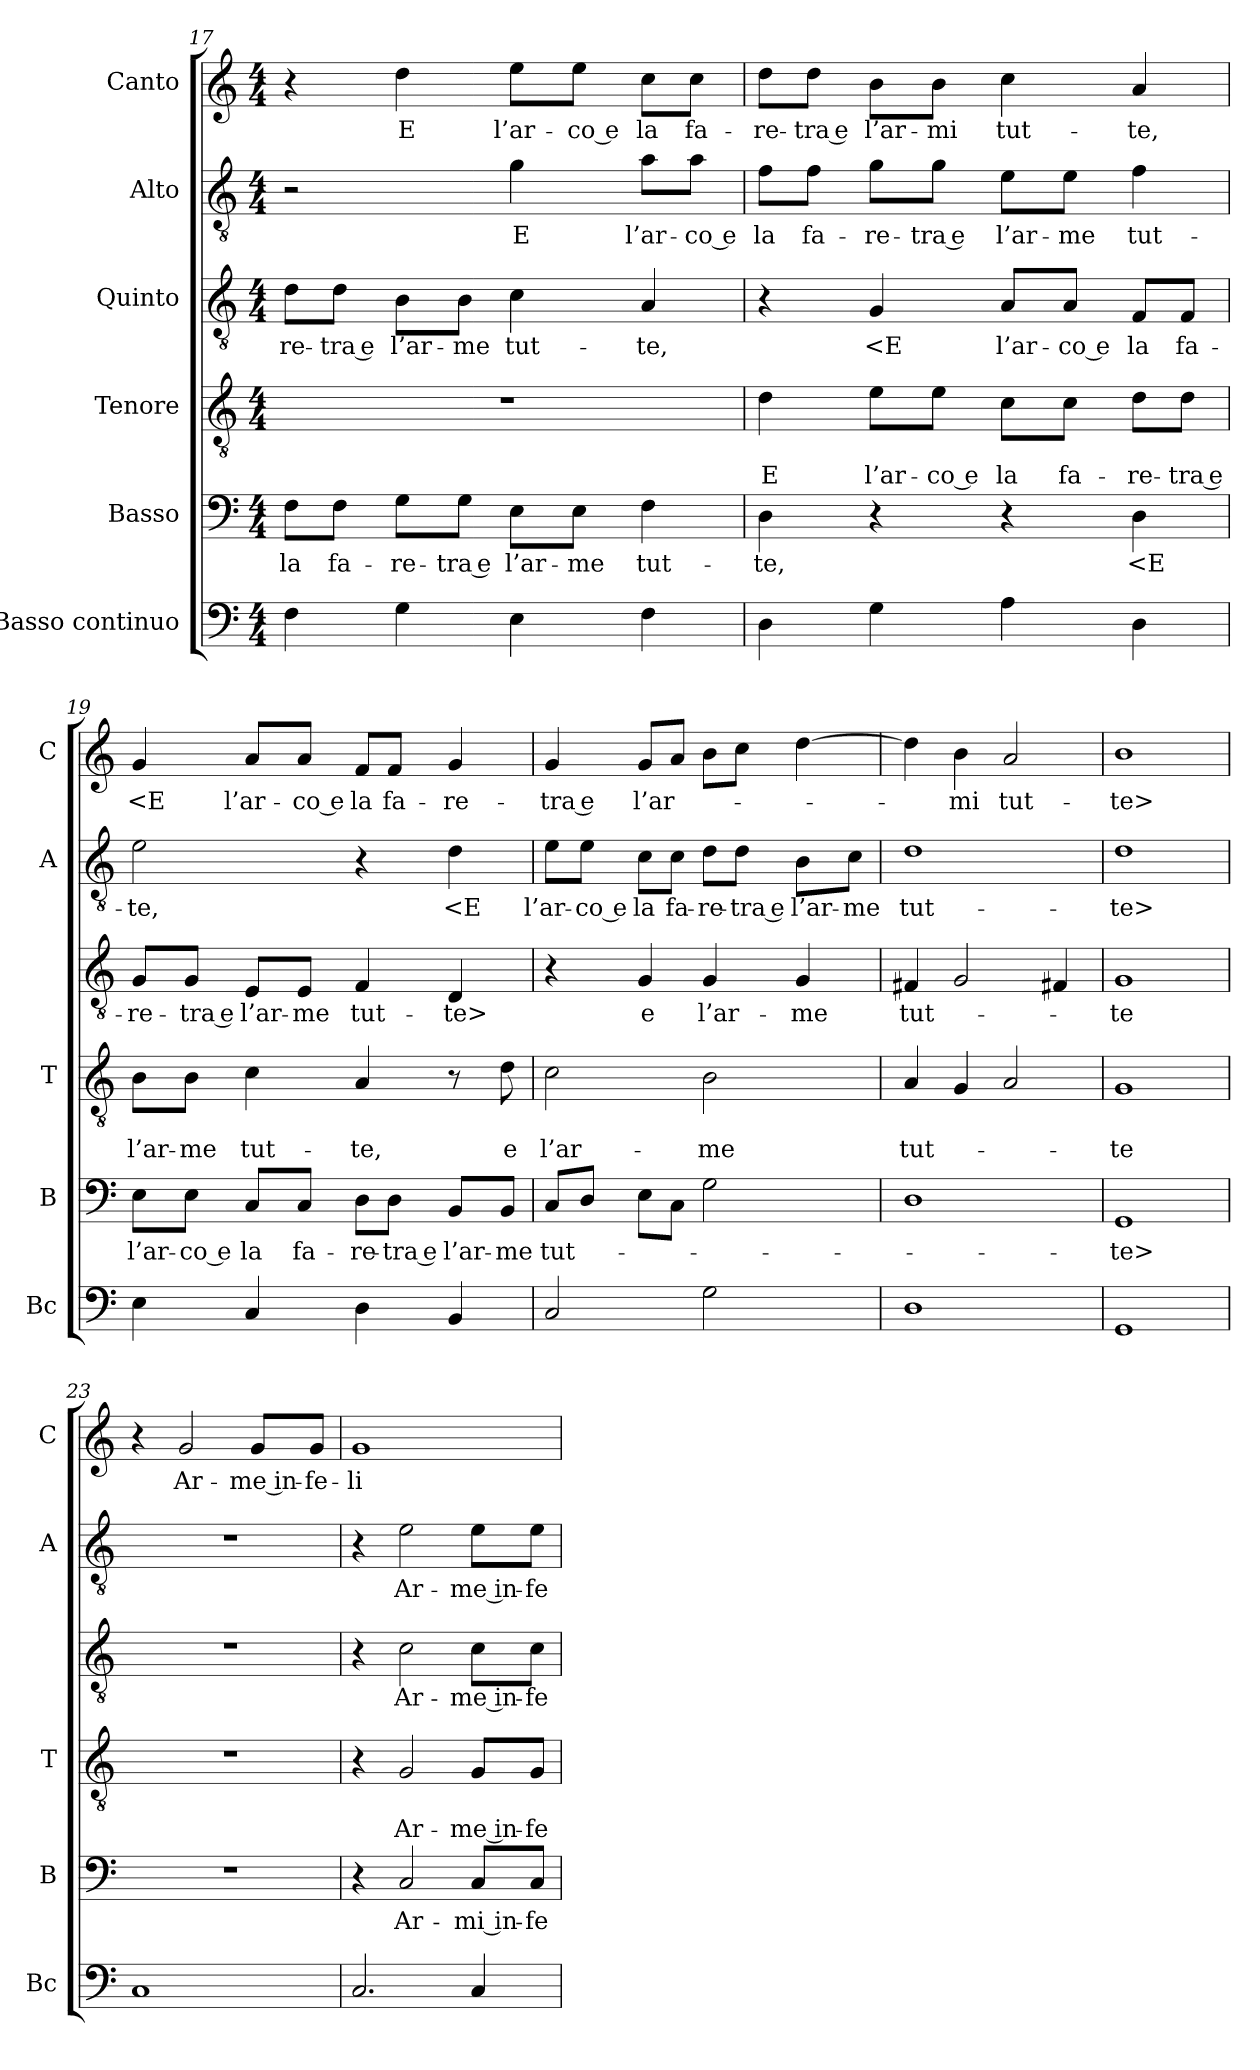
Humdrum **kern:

**kern	**kern	**text	**kern	**text	**text	**kern	**text	**kern	**text	**kern	**text
*part6	*part5	*part5	*part4	*part4	*part4	*part3	*part3	*part2	*part2	*part1	*part1
*staff6	*staff5	*staff5	*staff4	*staff4	*staff4	*staff3	*staff3	*staff2	*staff2	*staff1	*staff1
*I"Basso continuo	*I"Basso	*	*I"Tenore	*	*	*I"Quinto	*	*I"Alto	*	*I"Canto	*
*I'Bc	*I'B	*	*I'T	*	*	*	*	*I'A	*	*I'C	*
*clefF4	*clefF4	*	*clefGv2	*	*	*clefGv2	*	*clefGv2	*	*clefG2	*
*k[]	*k[]	*	*k[]	*	*	*k[]	*	*k[]	*	*k[]	*
*C:	*C:	*	*C:	*	*	*C:	*	*C:	*	*C:	*
*M4/4	*M4/4	*	*M4/4	*	*	*M4/4	*	*M4/4	*	*M4/4	*
=17	=17	=17	=17	=17	=17	=17	=17	=17	=17	=17	=17
4F	8F\L	la	1r	.	.	8d\L	-re-	2r	.	4r	.
.	8F\J	fa-	.	.	.	8d\J	-tra e	.	.	.	.
4G	8G\L	-re-	.	.	.	8B\L	l’ar-	.	.	4dd	E
.	8G\J	-tra e	.	.	.	8B\J	-me	.	.	.	.
4E	8E\L	l’ar-	.	.	.	4c	tut-	4g	E	8ee\L	l’ar-
.	8E\J	-me	.	.	.	.	.	.	.	8ee\J	-co e
4F	4F	tut-	.	.	.	4A	-te,	8a\L	l’ar-	8cc\L	la
.	.	.	.	.	.	.	.	8a\J	-co e	8cc\J	fa-
=18	=18	=18	=18	=18	=18	=18	=18	=18	=18	=18	=18
4D	4D	-te,	4d	.	E	4r	.	8f\L	la	8dd\L	-re-
.	.	.	.	.	.	.	.	8f\J	fa-	8dd\J	-tra e
4G	4r	.	8e\L	.	l’ar-	4G	<E	8g\L	-re-	8b\L	l’ar-
.	.	.	8e\J	.	-co e	.	.	8g\J	-tra e	8b\J	-mi
4A	4r	.	8c\L	.	la	8A/L	l’ar-	8e\L	l’ar-	4cc	tut-
.	.	.	8c\J	.	fa-	8A/J	-co e	8e\J	-me	.	.
4D	4D	<E	8d\L	.	-re-	8F/L	la	4f	tut-	4a	-te,
.	.	.	8d\J	.	-tra e	8F/J	fa-	.	.	.	.
=19	=19	=19	=19	=19	=19	=19	=19	=19	=19	=19	=19
4E	8E\L	l’ar-	8B\L	.	l’ar-	8G/L	-re-	2e	-te,	4g	<E
.	8E\J	-co e	8B\J	.	-me	8G/J	-tra e	.	.	.	.
4C	8C/L	la	4c	.	tut-	8E/L	l’ar-	.	.	8a/L	l’ar-
.	8C/J	fa-	.	.	.	8E/J	-me	.	.	8a/J	-co e
4D	8D\L	-re-	4A	.	-te,	4F	tut-	4r	.	8f/L	la
.	8D\J	-tra e	.	.	.	.	.	.	.	8f/J	fa-
4BB	8BB/L	l’ar-	8r	.	.	4D	-te>	4d	<E	4g	-re-
.	8BB/J	-me	8d	.	e	.	.	.	.	.	.
=20	=20	=20	=20	=20	=20	=20	=20	=20	=20	=20	=20
2C	8C/L	tut-	2c	.	l’ar-	4r	.	8e\L	l’ar-	4g	-tra e
.	8D/J	.	.	.	.	.	.	8e\J	-co e	.	.
.	8E\L	.	.	.	.	4G	e	8c\L	la	8g/L	l’ar-
.	8C\J	.	.	.	.	.	.	8c\J	fa-	8a/J	.
2G	2G	.	2B	.	-me	4G	l’ar-	8d\L	-re-	8b\L	.
.	.	.	.	.	.	.	.	8d\J	-tra e	8cc\J	.
.	.	.	.	.	.	4G	-me	8B\L	l’ar-	[4dd	.
.	.	.	.	.	.	.	.	8c\J	-me	.	.
=21	=21	=21	=21	=21	=21	=21	=21	=21	=21	=21	=21
1D	1D	.	4A	.	tut-	4F#X	tut-	1d	tut-	4dd]	.
.	.	.	4G	.	.	2G	.	.	.	4b	-mi
.	.	.	2A	.	.	.	.	.	.	2a	tut-
.	.	.	.	.	.	4F#X	.	.	.	.	.
=22	=22	=22	=22	=22	=22	=22	=22	=22	=22	=22	=22
1GG	1GG	-te>	1G	.	-te	1G	-te	1d	-te>	1b	-te>
=23	=23	=23	=23	=23	=23	=23	=23	=23	=23	=23	=23
1C	1r	.	1r	.	.	1r	.	1r	.	4r	.
.	.	.	.	.	.	.	.	.	.	2g	Ar-
.	.	.	.	.	.	.	.	.	.	8g/L	-me in-
.	.	.	.	.	.	.	.	.	.	8g/J	-fe-
=24	=24	=24	=24	=24	=24	=24	=24	=24	=24	=24	=24
2.C	4r	.	4r	.	.	4r	.	4r	.	1g	-li-
.	2C	Ar-	2G	.	Ar-	2c	Ar-	2e	Ar-	.	.
4C	8C/L	-mi in-	8G/L	.	-me in-	8c\L	-me in-	8e\L	-me in-	.	.
.	8C/J	-fe-	8G/J	.	-fe-	8c\J	-fe-	8e\J	-fe-	.	.
=	=	=	=	=	=	=	=	=	=	=	=
*-	*-	*-	*-	*-	*-	*-	*-	*-	*-	*-	*-
